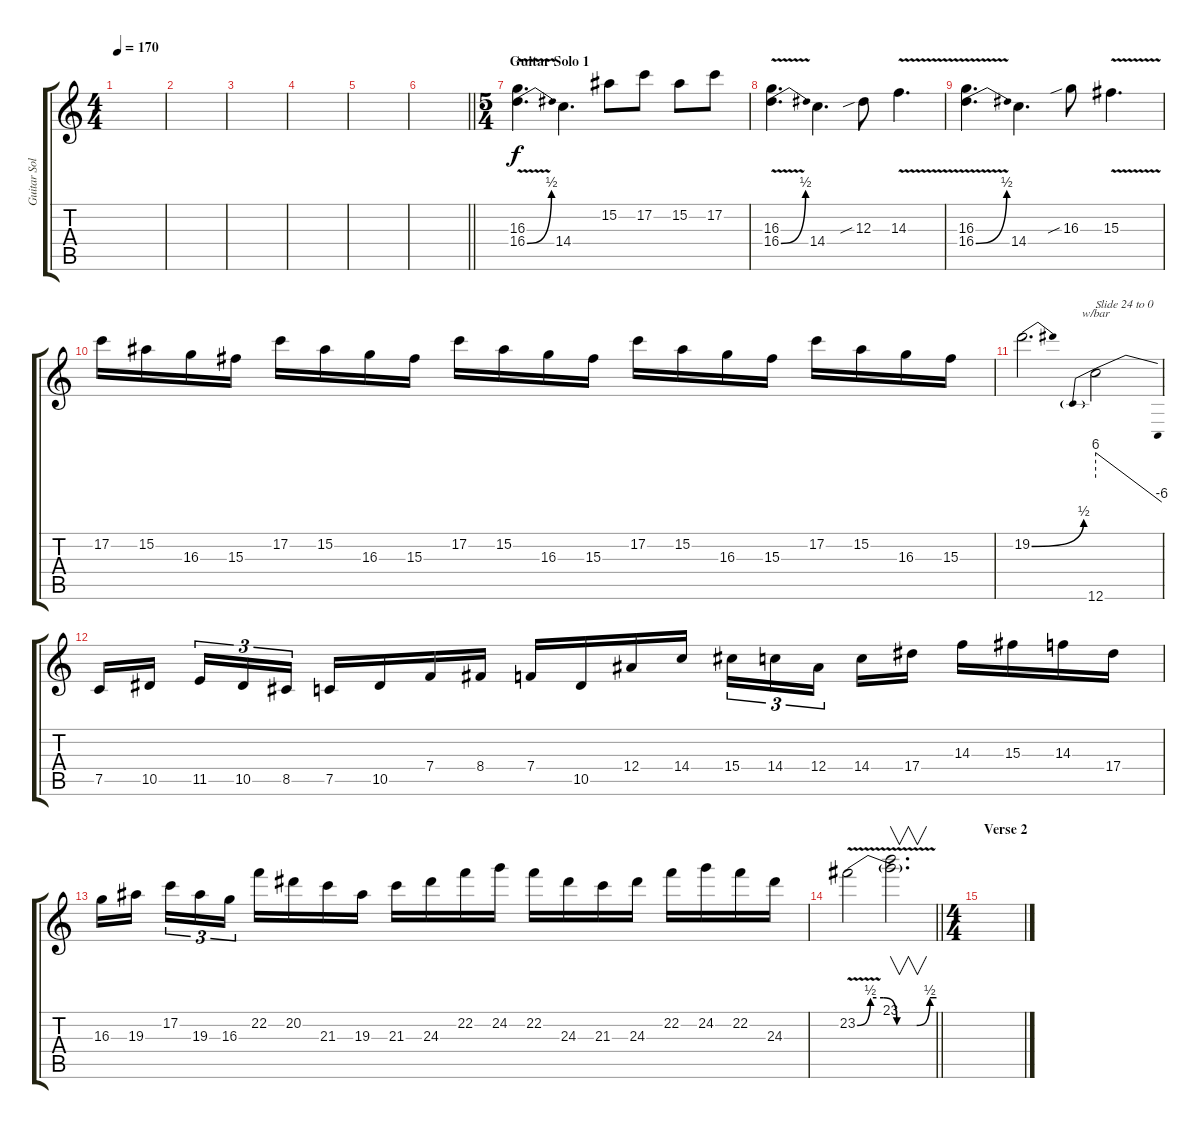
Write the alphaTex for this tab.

\track ("Guitar Solo" "Guitar Sol") {instrument distortionguitar}
\staff {score tabs}
\tuning (C4 G3 Eb3 Bb2 F2 C2) {hide}
\ts (4 4)
\tempo 170
\clef g2
\ks c
|
|
|
|
|
\barLineRight lightlight
|
\ts (5 4)
\section ("" "Guitar Solo 1")
(16.3 16.4{be (bend 0 0 60 2) v}).4{d} 14.4.4{d} 15.2.8 17.2.8 15.2.8 17.2.8 |
(16.3 16.4{be (bend 0 0 60 2) v}).4{d} 14.4.4{d} 12.3{sib}.8 14.3{v}.4{d} |
(16.3 16.4{be (bend 0 0 60 2) v}).4{d} 14.4.4{d} 16.3{sib}.8 15.3{v}.4{d} |
17.2.16 15.2.16 16.3.16 15.3.16 17.2.16 15.2.16 16.3.16 15.3.16 17.2.16 15.2.16 16.3.16 15.3.16 17.2.16 15.2.16 16.3.16 15.3.16 17.2.16 15.2.16 16.3.16 15.3.16 |
19.2{be (bend 0 0 60 2)}.2{d} 12.6.2{tbe (predivedive default 0 24 60 -24) txt "Slide 24 to 0"} |
7.5.16 10.5.16{beam splitsecondary} 11.5.16{tu (3 2)} 10.5.16{tu (3 2)} 8.5.16{tu (3 2)} 7.5.16 10.5.16 7.4.16 8.4.16 7.4.16 10.5.16 12.4.16 14.4.16 15.4.16{tu (3 2)} 14.4.16{tu (3 2)} 12.4.16{tu (3 2) beam splitsecondary} 14.4.16 17.4.16 14.3.16 15.3.16 14.3.16 17.4.16 |
16.3.16 19.3.16{beam splitsecondary} 17.2.16{tu (3 2)} 19.3.16{tu (3 2)} 16.3.16{tu (3 2)} 22.2.16 20.2.16 21.3.16 19.3.16 21.3.16 24.3.16 22.2.16 24.2.16 22.2.16 24.3.16 21.3.16 24.3.16 22.2.16 24.2.16 22.2.16 24.3.16 |
\barLineRight lightlight
23.2{be (custom 0 0 10 2 20 2 30 0 45 0 55 2 60 2) v}.2 (23.1 23.2{t}).2{v d} |
\ts (4 4)
\section ("" "Verse 2")
